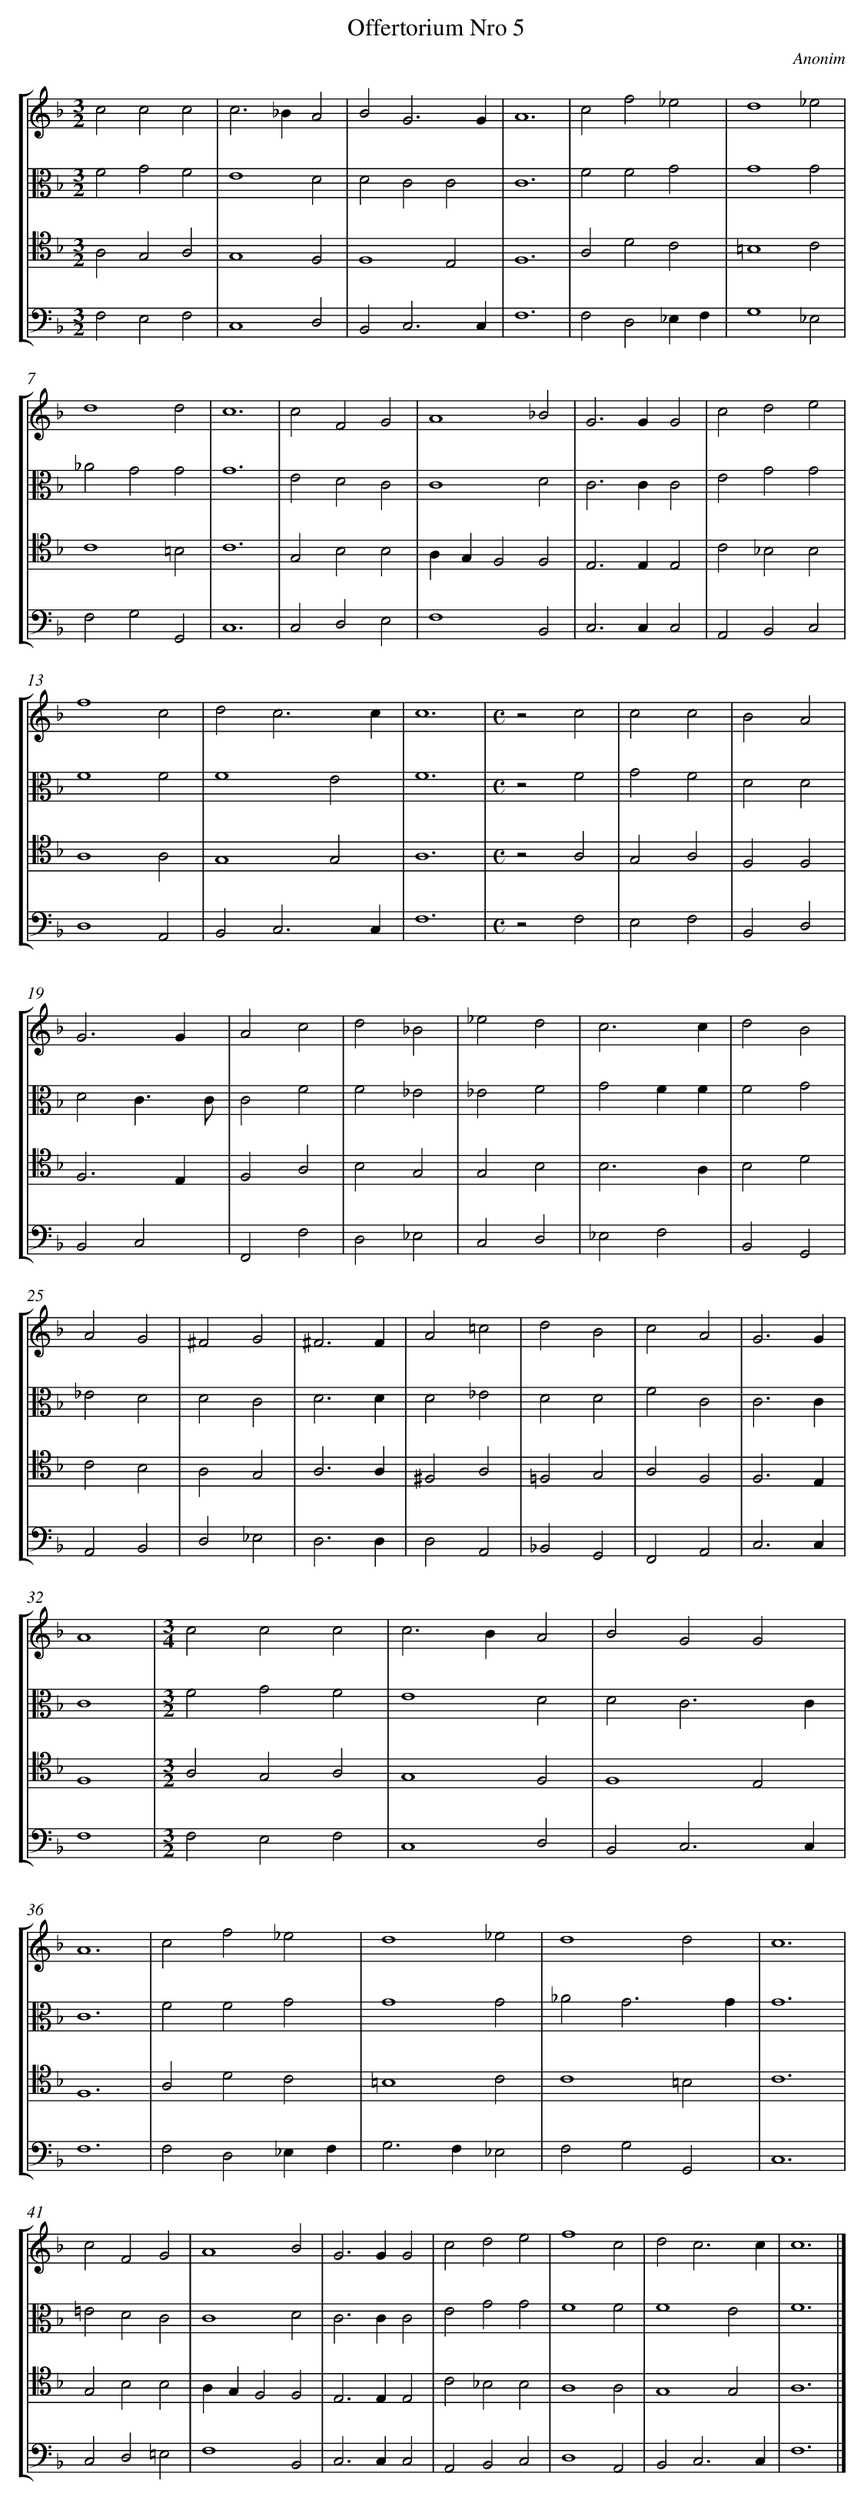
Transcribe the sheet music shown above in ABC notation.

X:1
T: Offertorium Nro 5
C: Anonim
L: 1/4
M: 3/2
%%staves [1 2 3 4]
V: 1
V: 2 clef=alto
V: 3 clef=tenor
V: 4 clef=bass
K: F
[V:1] c2c2c2 |
[V:2] F2G2F2 |
[V:3] A,2G,2A,2 |
[V:4] F,2E,2F,2 |
[V:1] c2>_B2A2 |
[V:2] E4D2 |
[V:3] G,4F,2 |
[V:4] C,4D,2 |
[V:1] B2G3G |
[V:2] D2C2C2 |
[V:3] F,4E,2 |
[V:4] B,,2C,3C, |
[V:1] A6 |
[V:2] C6 |
[V:3] F,6 |
[V:4] F,6 |
[V:1] c2f2_e2 |
[V:2] F2F2G2 |
[V:3] A,2D2C2 |
[V:4] F,2D,2_E,F, |
[V:1] d4_e2 |
[V:2] G4G2 |
[V:3] =B,4C2 |
[V:4] G,4_E,2 |
[V:1] d4d2 |
[V:2] _A2G2G2 |
[V:3] C4=B,2 |
[V:4] F,2G,2G,,2 |
[V:1] c6 |
[V:2] G6 |
[V:3] C6 |
[V:4] C,6 |
[V:1] c2F2G2 |
[V:2] E2D2C2 |
[V:3] G,2B,2B,2 |
[V:4] C,2D,2E,2 |
[V:1] A4_B2 |
[V:2] C4D2 |
[V:3] A,G,F,2F,2 |
[V:4] F,4B,,2 |
[V:1] G2>G2G2 |
[V:2] C2>C2C2 |
[V:3] E,2>E,2E,2 |
[V:4] C,2>C,2C,2 |
[V:1] c2d2e2 |
[V:2] E2G2G2 |
[V:3] C2_B,2B,2 |
[V:4] A,,2B,,2C,2 |
[V:1] f4c2 |
[V:2] F4F2 |
[V:3] A,4A,2 |
[V:4] D,4A,,2 |
[V:1] d2c3c |
[V:2] F4E2 |
[V:3] G,4G,2 |
[V:4] B,,2C,3C, |
[V:1] c6 |
[V:2] F6 |
[V:3] A,6 |
[V:4] F,6 |
[V:1] [M:C]z2c2 |
[V:2] [M:C]z2F2 |
[V:3] [M:C]z2A,2 |
[V:4] [M:C]z2F,2 |
[V:1] c2c2 |
[V:2] G2F2 |
[V:3] G,2A,2 |
[V:4] E,2F,2 |
[V:1] B2A2 |
[V:2] D2D2 |
[V:3] F,2F,2 |
[V:4] B,,2D,2 |
[V:1] G3G |
[V:2] D2C3/C/ |
[V:3] F,3E, |
[V:4] B,,2C,2 |
[V:1] A2c2 |
[V:2] C2F2 |
[V:3] F,2A,2 |
[V:4] F,,2F,2 |
[V:1] d2_B2 |
[V:2] F2_E2 |
[V:3] B,2G,2 |
[V:4] D,2_E,2 |
[V:1] _e2d2 |
[V:2] _E2F2 |
[V:3] G,2B,2 |
[V:4] C,2D,2 |
[V:1] c3c |
[V:2] G2FF |
[V:3] B,3A, |
[V:4] _E,2F,2 |
[V:1] d2B2 |
[V:2] F2G2 |
[V:3] B,2D2 |
[V:4] B,,2G,,2 |
[V:1] A2G2 |
[V:2] _E2D2 |
[V:3] C2B,2 |
[V:4] A,,2B,,2 |
[V:1] ^F2G2 |
[V:2] D2C2 |
[V:3] A,2G,2 |
[V:4] D,2_E,2 |
[V:1] ^F3F |
[V:2] D3D |
[V:3] A,3A, |
[V:4] D,3D, |
[V:1] A2=c2 |
[V:2] D2_E2 |
[V:3] ^F,2A,2 |
[V:4] D,2A,,2 |
[V:1] d2B2 |
[V:2] D2D2 |
[V:3] =F,2G,2 |
[V:4] _B,,2G,,2 |
[V:1] c2A2 |
[V:2] F2C2 |
[V:3] A,2F,2 |
[V:4] F,,2A,,2 |
[V:1] G3G |
[V:2] C3C |
[V:3] F,3E, |
[V:4] C,3C, |
[V:1] A4 |
[V:2] C4 |
[V:3] F,4 |
[V:4] F,4 |
[V:1] [M:3/4]c2c2c2 |
[V:2] [M:3/2]F2G2F2 |
[V:3] [M:3/2]A,2G,2A,2 |
[V:4] [M:3/2]F,2E,2F,2 |
[V:1] c2>B2A2 |
[V:2] E4D2 |
[V:3] G,4F,2 |
[V:4] C,4D,2 |
[V:1] B2G2G2 |
[V:2] D2C3C |
[V:3] F,4E,2 |
[V:4] B,,2C,3C, |
[V:1] A6 |
[V:2] C6 |
[V:3] F,6 |
[V:4] F,6 |
[V:1] c2f2_e2 |
[V:2] F2F2G2 |
[V:3] A,2D2C2 |
[V:4] F,2D,2_E,F, |
[V:1] d4_e2 |
[V:2] G4G2 |
[V:3] =B,4C2 |
[V:4] G,2>F,2_E,2 |
[V:1] d4d2 |
[V:2] _A2G3G |
[V:3] C4=B,2 |
[V:4] F,2G,2G,,2 |
[V:1] c6 |
[V:2] G6 |
[V:3] C6 |
[V:4] C,6 |
[V:1] c2F2G2 |
[V:2] =E2D2C2 |
[V:3] G,2B,2B,2 |
[V:4] C,2D,2=E,2 |
[V:1] A4B2 |
[V:2] C4D2 |
[V:3] A,G,F,2F,2 |
[V:4] F,4B,,2 |
[V:1] G2>G2G2 |
[V:2] C2>C2C2 |
[V:3] E,2>E,2E,2 |
[V:4] C,2>C,2C,2 |
[V:1] c2d2e2 |
[V:2] E2G2G2 |
[V:3] C2_B,2B,2 |
[V:4] A,,2B,,2C,2 |
[V:1] f4c2 |
[V:2] F4F2 |
[V:3] A,4A,2 |
[V:4] D,4A,,2 |
[V:1] d2c3c |
[V:2] F4E2 |
[V:3] G,4G,2 |
[V:4] B,,2C,3C, |
[V:1] c6 |]
[V:2] F6 |]
[V:3] A,6 |]
[V:4] F,6 |]
